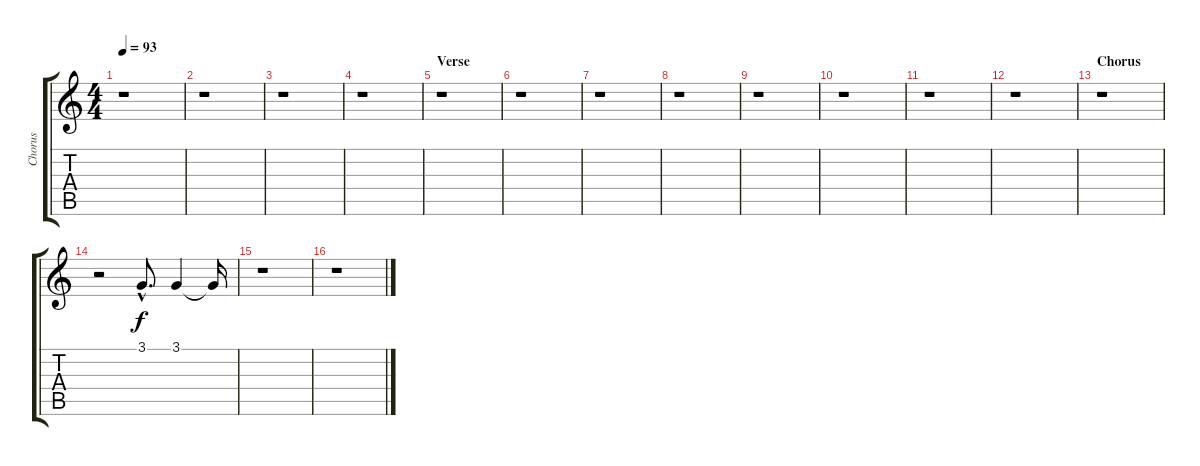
\track ("Chorus" "Chorus") {instrument baritonesax}
\staff {score tabs}
\tuning (E4 B3 G3 D3 A2 E2) {hide}
\ts (4 4)
\tempo 93
\clef g2
\ks c
r.1{dy f} |
r.1 |
r.1 |
r.1 |
\section ("" "Verse")
r.1 |
r.1 |
r.1 |
r.1 |
r.1 |
r.1 |
r.1 |
r.1 |
\section ("" "Chorus")
r.1 |
r.2 3.1{hac}.8{d} 3.1.4 3.1{t}.16 |
r.1 |
r.1
